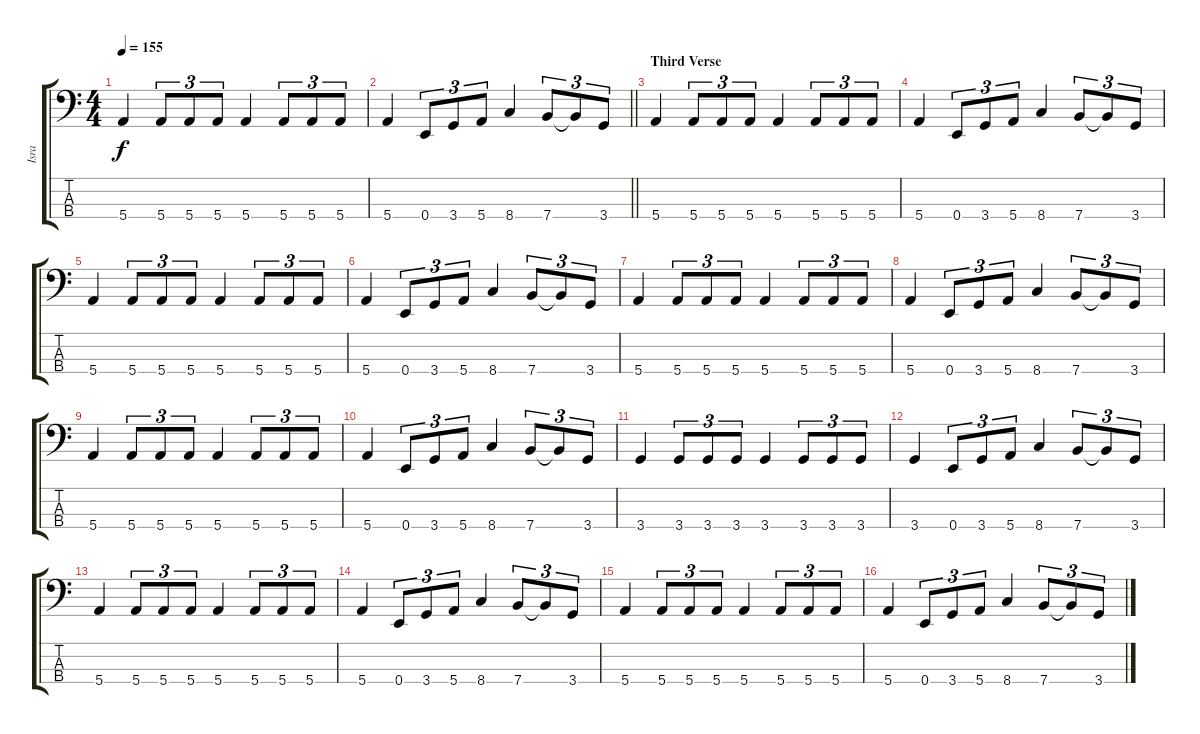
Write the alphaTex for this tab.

\track ("Isra" "Isra") {instrument electricbassfinger}
\staff {score tabs}
\tuning (G2 D2 A1 E1) {hide}
\ts (4 4)
\tempo 155
\clef f4
\ks c
5.4.4{dy f} 5.4.8{tu (3 2)} 5.4.8{tu (3 2)} 5.4.8{tu (3 2)} 5.4.4 5.4.8{tu (3 2)} 5.4.8{tu (3 2)} 5.4.8{tu (3 2)} |
\barLineRight lightlight
5.4.4 0.4.8{tu (3 2)} 3.4.8{tu (3 2)} 5.4.8{tu (3 2)} 8.4.4 7.4.8{tu (3 2)} 7.4{t}.8{tu (3 2)} 3.4.8{tu (3 2)} |
\section ("" "Third Verse")
5.4.4 5.4.8{tu (3 2)} 5.4.8{tu (3 2)} 5.4.8{tu (3 2)} 5.4.4 5.4.8{tu (3 2)} 5.4.8{tu (3 2)} 5.4.8{tu (3 2)} |
5.4.4 0.4.8{tu (3 2)} 3.4.8{tu (3 2)} 5.4.8{tu (3 2)} 8.4.4 7.4.8{tu (3 2)} 7.4{t}.8{tu (3 2)} 3.4.8{tu (3 2)} |
5.4.4 5.4.8{tu (3 2)} 5.4.8{tu (3 2)} 5.4.8{tu (3 2)} 5.4.4 5.4.8{tu (3 2)} 5.4.8{tu (3 2)} 5.4.8{tu (3 2)} |
5.4.4 0.4.8{tu (3 2)} 3.4.8{tu (3 2)} 5.4.8{tu (3 2)} 8.4.4 7.4.8{tu (3 2)} 7.4{t}.8{tu (3 2)} 3.4.8{tu (3 2)} |
5.4.4 5.4.8{tu (3 2)} 5.4.8{tu (3 2)} 5.4.8{tu (3 2)} 5.4.4 5.4.8{tu (3 2)} 5.4.8{tu (3 2)} 5.4.8{tu (3 2)} |
5.4.4 0.4.8{tu (3 2)} 3.4.8{tu (3 2)} 5.4.8{tu (3 2)} 8.4.4 7.4.8{tu (3 2)} 7.4{t}.8{tu (3 2)} 3.4.8{tu (3 2)} |
5.4.4 5.4.8{tu (3 2)} 5.4.8{tu (3 2)} 5.4.8{tu (3 2)} 5.4.4 5.4.8{tu (3 2)} 5.4.8{tu (3 2)} 5.4.8{tu (3 2)} |
5.4.4 0.4.8{tu (3 2)} 3.4.8{tu (3 2)} 5.4.8{tu (3 2)} 8.4.4 7.4.8{tu (3 2)} 7.4{t}.8{tu (3 2)} 3.4.8{tu (3 2)} |
3.4.4 3.4.8{tu (3 2)} 3.4.8{tu (3 2)} 3.4.8{tu (3 2)} 3.4.4 3.4.8{tu (3 2)} 3.4.8{tu (3 2)} 3.4.8{tu (3 2)} |
3.4.4 0.4.8{tu (3 2)} 3.4.8{tu (3 2)} 5.4.8{tu (3 2)} 8.4.4 7.4.8{tu (3 2)} 7.4{t}.8{tu (3 2)} 3.4.8{tu (3 2)} |
5.4.4 5.4.8{tu (3 2)} 5.4.8{tu (3 2)} 5.4.8{tu (3 2)} 5.4.4 5.4.8{tu (3 2)} 5.4.8{tu (3 2)} 5.4.8{tu (3 2)} |
5.4.4 0.4.8{tu (3 2)} 3.4.8{tu (3 2)} 5.4.8{tu (3 2)} 8.4.4 7.4.8{tu (3 2)} 7.4{t}.8{tu (3 2)} 3.4.8{tu (3 2)} |
5.4.4 5.4.8{tu (3 2)} 5.4.8{tu (3 2)} 5.4.8{tu (3 2)} 5.4.4 5.4.8{tu (3 2)} 5.4.8{tu (3 2)} 5.4.8{tu (3 2)} |
5.4.4 0.4.8{tu (3 2)} 3.4.8{tu (3 2)} 5.4.8{tu (3 2)} 8.4.4 7.4.8{tu (3 2)} 7.4{t}.8{tu (3 2)} 3.4.8{tu (3 2)}
